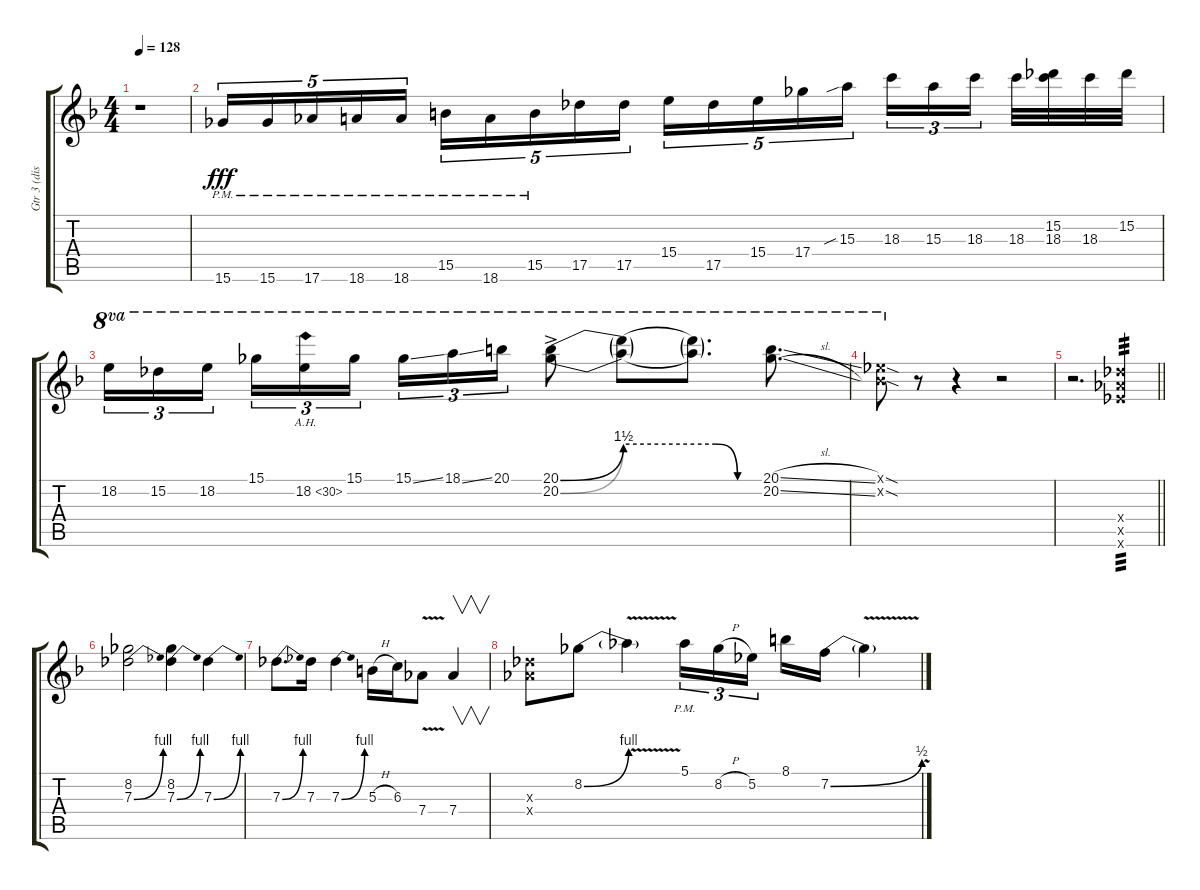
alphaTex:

\track ("Gtr 3 (dist.)" "Gtr 3 (dis") {instrument overdrivenguitar}
\staff {score tabs}
\tuning (Eb4 Bb3 Gb3 Db3 Ab2 Eb2) {hide}
\ts (4 4)
\tempo 128
\clef g2
\ks f
r.1{dy fff} |
15.6{pm}.16{tu (5 4)} 15.6{pm}.16{tu (5 4)} 17.6{pm}.16{tu (5 4)} 18.6{pm}.16{tu (5 4)} 18.6{pm}.16{tu (5 4)} 15.5{pm}.16{tu (5 4)} 18.6{pm}.16{tu (5 4)} 15.5{pm}.16{tu (5 4)} 17.5.16{tu (5 4)} 17.5.16{tu (5 4)} 15.4.16{tu (5 4)} 17.5.16{tu (5 4)} 15.4.16{tu (5 4)} 17.4.16{tu (5 4)} 15.3{sib}.16{tu (5 4)} 18.3.16{tu (3 2)} 15.3.16{tu (3 2)} 18.3.16{tu (3 2) beam splitsecondary} 18.3.32 (15.2 18.3).32 18.3.32 15.2.32 |
18.2.16{tu (3 2) ot 8va} 15.2.16{tu (3 2) ot 8va} 18.2.16{tu (3 2) ot 8va beam splitsecondary} 15.1.16{tu (3 2) ot 8va} 18.2{ah 12}.16{tu (3 2) ot 8va} 15.1.16{tu (3 2) ot 8va} 15.1{ss}.16{tu (3 2) ot 8va} 18.1{ss}.16{tu (3 2) ot 8va} 20.1.16{tu (3 2) ot 8va} (20.1{be (bend 0 0 60 6) ac} 20.2{be (bend 0 0 60 6) ac}).8{ot 8va} (20.1{be (hold 0 6 60 6) t} 20.2{be (hold 0 6 60 6) t}).8{ot 8va} (20.1{be (custom 0 6 20 6 40 0 60 0) t} 20.2{be (custom 0 6 20 6 40 0 60 0) t}).8{d ot 8va} (20.1{sl} 20.2{sl}).8{d ot 8va} |
(12.1{sod x} 12.2{sod x}).8{ot 8va} r.8 r.4 r.2 |
\barLineRight lightlight
r.2{d} (12.4{x} 12.5{x} 12.6{x}).4{tp 3} |
(8.2 7.3{be (bend 0 0 60 4)}).2 (8.2 7.3{be (bend 0 0 60 4)}).4 7.3{be (bend 0 0 60 4)}.4 |
7.3{be (bend 0 0 60 4)}.8{d} 7.3.16 7.3{be (bend 0 0 60 4)}.4 5.3{h}.16 6.3.16 7.4{v}.8 7.4.4{v} |
(7.3{x} 7.4{x}).8 8.2{be (bend 0 0 60 4)}.8 8.2{v t}.4 5.1{pm}.16{tu (3 2)} 8.2{h}.16{tu (3 2)} 5.2.16{tu (3 2) beam splitsecondary} 8.1.16 7.2{be (bend 0 0 60 2)}.16 7.2{v t}.4
